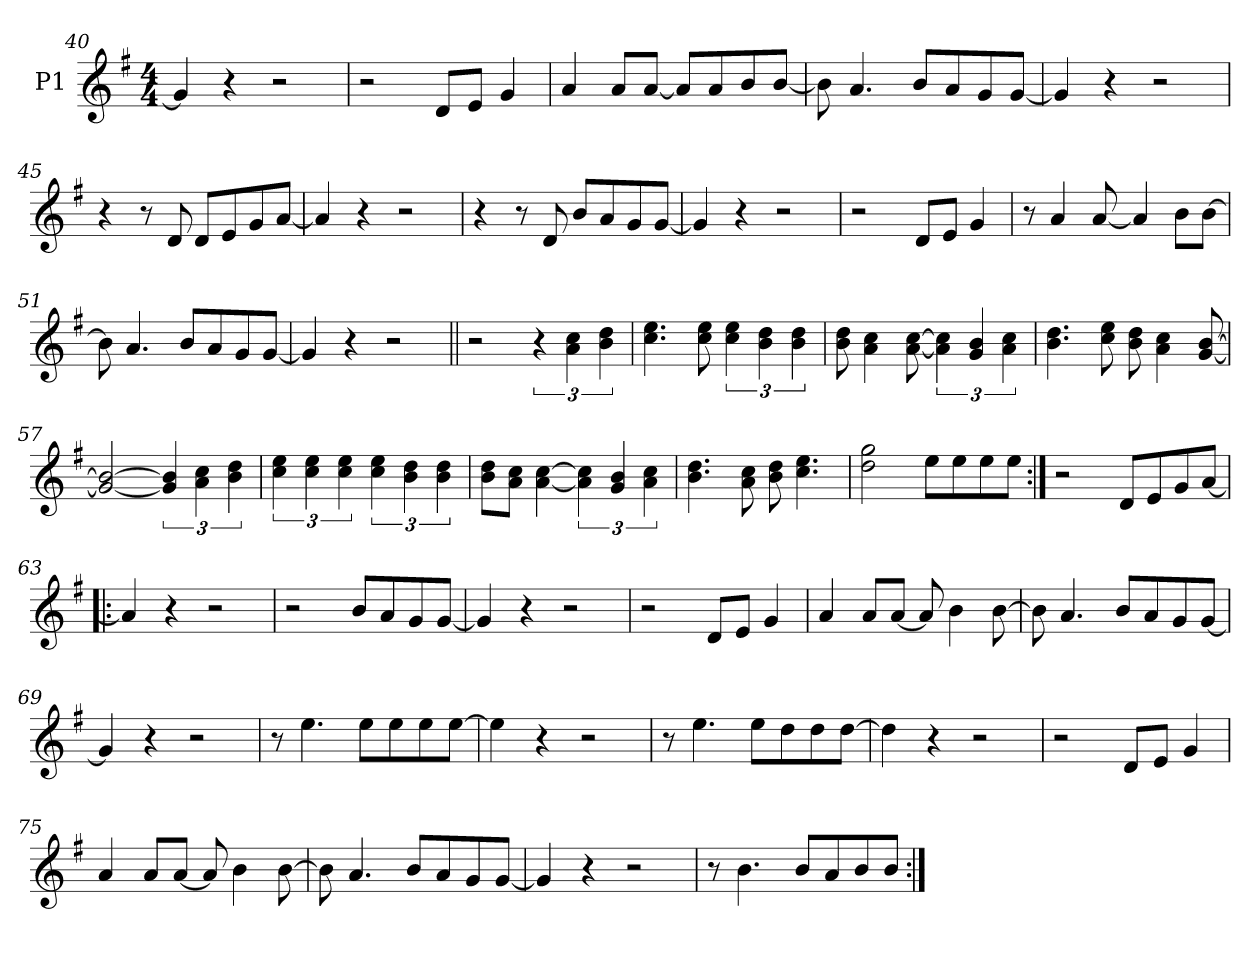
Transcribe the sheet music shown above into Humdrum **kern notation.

**kern
*part1
*staff1
*I"P1
*clefG2
*k[f#]
*G:
*M4/4
=40
4g/]
4r
2r
=41
2r
8d/L
8e/J
4g/
!!LO:LB:g=z
=42
4a/
8a/L
[<8a/J
8a/L]
8a/
8b/
[<8b/J
=43
8b\]
4.a/
8b/L
8a/
8g/
[<8g/J
=44
4g/]
4r
2r
=45
4r
8r
8d/
8d/L
8e/
8g/
[<8a/J
=46
4a/]
4r
2r
!!LO:LB:g=z
=47
4r
8r
8d/
8b/L
8a/
8g/
[<8g/J
=48
4g/]
4r
2r
=49
2r
8d/L
8e/J
4g/
=50
8r
4a/
[<8a/
4a/]
8b\L
[>8b\J
=51
8b\]
4.a/
8b/L
8a/
8g/
[<8g/J
!!LO:PB:g=z
=52
4g/]
4r
2r
=53||
2r
6r
6a\ 6cc\
6b\ 6dd\
=54
4.cc\ 4.ee\
8cc\ 8ee\
6cc\ 6ee\
6b\ 6dd\
6b\ 6dd\
=55
8b\ 8dd\
4a\ 4cc\
[<8a\ [>8cc\
6a\] 6cc\]
6g/ 6b/
6a\ 6cc\
=56
4.b\ 4.dd\
8cc\ 8ee\
8b\ 8dd\
4a\ 4cc\
[<8g/ [>8b/
=57
2g/_ 2b/_
6g/] 6b/]
6a\ 6cc\
6b\ 6dd\
!!LO:LB:g=z
=58
6cc\ 6ee\
6cc\ 6ee\
6cc\ 6ee\
6cc\ 6ee\
6b\ 6dd\
6b\ 6dd\
=59
8b\ 8dd\L
8a\ 8cc\J
[<4a\ [>4cc\
6a\] 6cc\]
6g/ 6b/
6a\ 6cc\
=60
4.b\ 4.dd\
8a\ 8cc\
8b\ 8dd\
4.cc\ 4.ee\
=61
2dd\ 2gg\
8ee\L
8ee\
8ee\
8ee\J
=62:|!
2r
8d/L
8e/
8g/
[<8a/J
!!LO:LB:g=z
=63!|:
4a/]
4r
2r
=64
2r
8b/L
8a/
8g/
[<8g/J
=65
4g/]
4r
2r
=66
2r
8d/L
8e/J
4g/
=67
4a/
8a/L
[<8a/J
8a/]
4b\
[>8b\
!!LO:LB:g=z
=68
8b\]
4.a/
8b/L
8a/
8g/
[<8g/J
=69
4g/]
4r
2r
=70
8r
4.ee\
8ee\L
8ee\
8ee\
[>8ee\J
=71
4ee\]
4r
2r
=72
8r
4.ee\
8ee\L
8dd\
8dd\
[>8dd\J
=73
4dd\]
4r
2r
!!LO:LB:g=z
=74
2r
8d/L
8e/J
4g/
=75
4a/
8a/L
[<8a/J
8a/]
4b\
[>8b\
=76
8b\]
4.a/
8b/L
8a/
8g/
[<8g/J
=77
4g/]
4r
2r
=78
8r
4.b\
8b/L
8a/
8b/
8b/J
=:|!
*-
